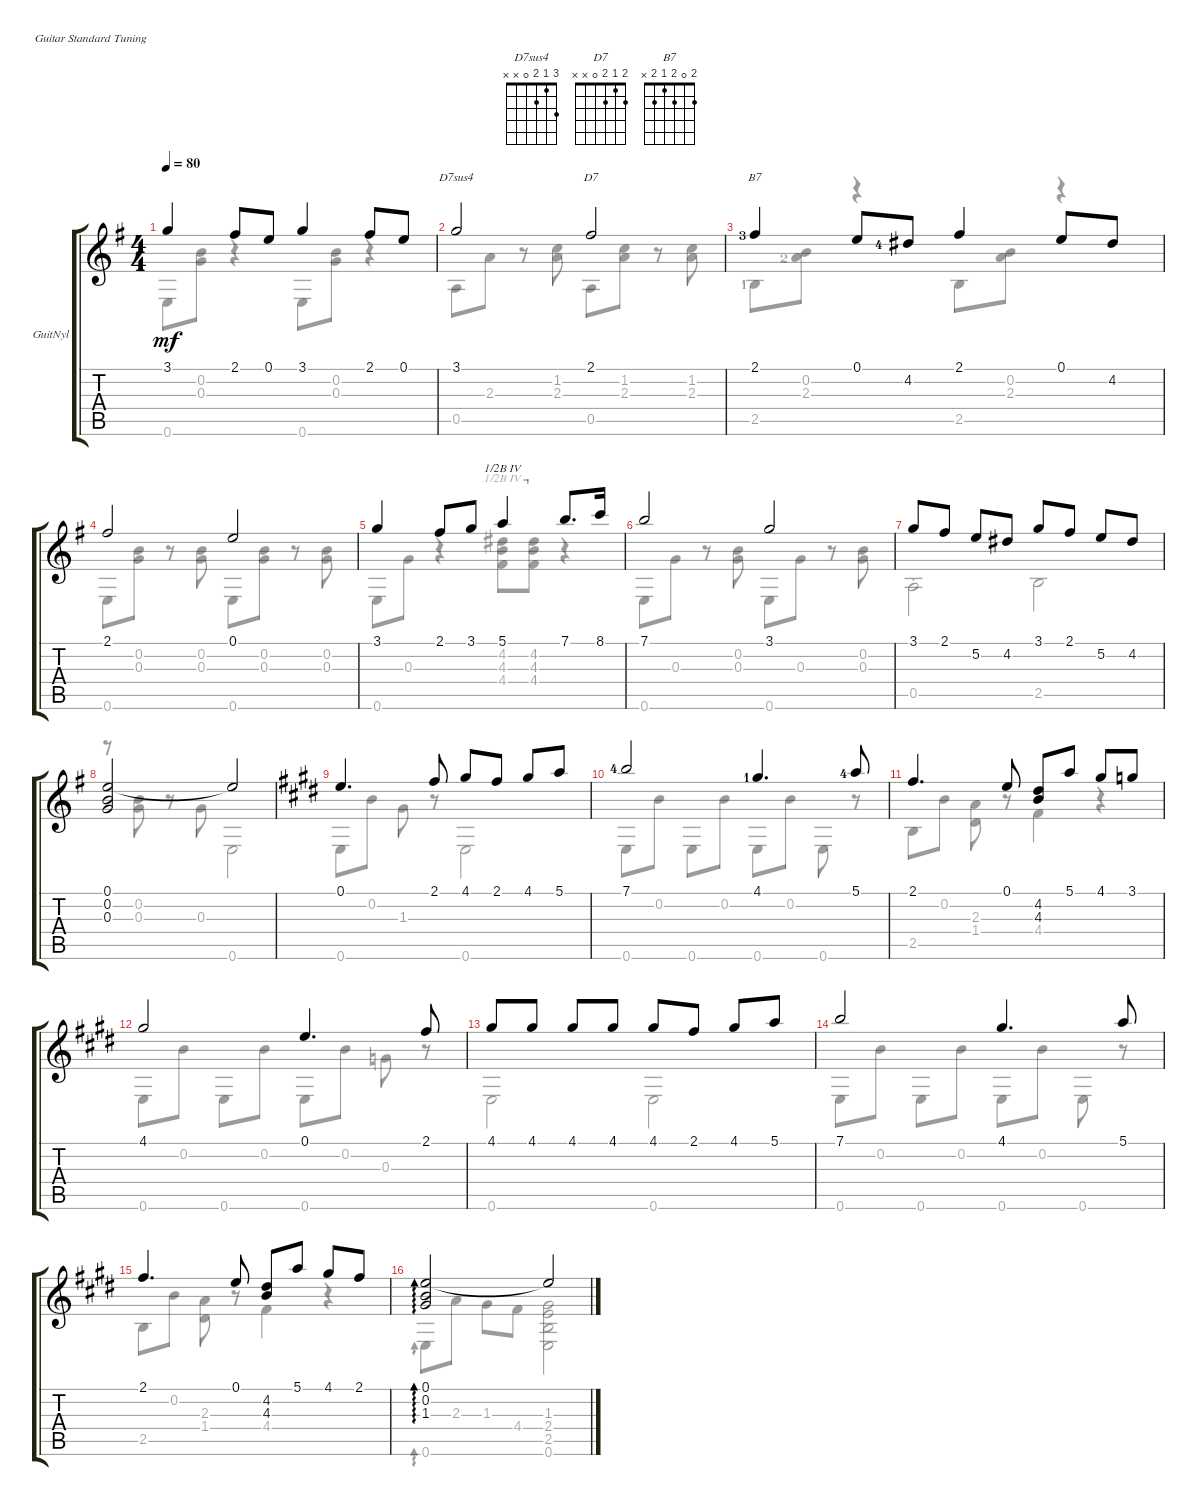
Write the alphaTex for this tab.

\bracketExtendMode groupsimilarinstruments
\firstSystemTrackNameOrientation horizontal
\otherSystemsTrackNameOrientation horizontal
\track ("Nylon Guitar" "GuitNyl") {instrument acousticguitarnylon}
\staff {score tabs}
\tuning (E4 B3 G3 D3 A2 E2)
\chord ("D7sus4" 3 1 2 0 x x) {showfingering false}
\chord ("D7" 2 1 2 0 x x) {showfingering false}
\chord ("B7" 2 0 2 1 2 x) {showfingering false}
\voice
\ts (4 4)
\tempo 80
\clef g2
\ks g
3.1.4{dy mf instrument acousticguitarnylon} 2.1.8 0.1.8 3.1.4 2.1.8 0.1.8 |
3.1.2{ch "D7sus4"} 2.1.2{ch "D7"} |
2.1{lf 4}.4{ch "B7"} 0.1.8 4.2{lf 5}.8 2.1.4 0.1.8 4.2.8 |
2.1.2 0.1.2 |
3.1.4 2.1.8 3.1.8 5.1.4{barre (4 half)} 7.1.8{d} 8.1.16 |
7.1.2 3.1.2 |
3.1.8 2.1.8 5.2.8 4.2.8 3.1.8 2.1.8 5.2.8 4.2.8 |
(0.3 0.2 0.1).2 0.1{t}.2 |
\ks e
0.1.4{d} 2.1.8 4.1.8 2.1.8 4.1.8 5.1.8 |
7.1{lf 5}.2 4.1{lf 2}.4{d} 5.1{lf 5}.8 |
2.1.4{d} 0.1.8 (4.3 4.2).8 5.1.8 4.1.8 3.1.8 |
4.1.2 0.1.4{d} 2.1.8 |
4.1.8 4.1.8 4.1.8 4.1.8 4.1.8 2.1.8 4.1.8 5.1.8 |
7.1.2 4.1.4{d} 5.1.8 |
2.1.4{d} 0.1.8 (4.3 4.2).8 5.1.8 4.1.8 2.1.8 |
(1.3 0.2 0.1).2{ad 0} 0.1{t}.2
\voice
\clef g2
\ottava regular
\simile none
\ks g
0.6.8{dy mf} (0.3 0.2).8 r.4 0.6.8 (0.3 0.2).8 r.4 |
0.5.8 2.3.8 r.8 (2.3 1.2).8 0.5.8 (2.3 1.2).8 r.8 (2.3 1.2).8 |
2.5{lf 2}.8 (2.3{lf 3} 0.2).8 r.4 2.5.8 (2.3 0.2).8 r.4 |
0.6.8 (0.3 0.2).8 r.8 (0.3 0.2).8 0.6.8 (0.3 0.2).8 r.8 (0.3 0.2).8 |
0.6.8 0.3.8 r.4 (4.4 4.3 4.2).8{barre (4 half)} (4.4 4.3 4.2).8{barre (4 half)} r.4 |
0.6.8 0.3.8 r.8 (0.3 0.2).8 0.6.8 0.3.8 r.8 (0.3 0.2).8 |
0.5{st}.2 2.5.2 |
r.8 (0.3 0.2).8 r.8 0.3.8 0.6.2 |
\ks e
0.6.8 0.2.8 1.3.8 r.8 0.6.2 |
0.6.8 0.2.8 0.6.8 0.2.8 0.6.8 0.2.8 0.6.8 r.8 |
2.5.8 0.2.8 (1.4 2.3).8 r.8 4.4.4 r.4 |
0.6.8 0.2.8 0.6.8 0.2.8 0.6.8 0.2.8 0.3.8 r.8 |
0.6.2 0.6.2 |
0.6.8 0.2.8 0.6.8 0.2.8 0.6.8 0.2.8 0.6.8 r.8 |
2.5.8 0.2.8 (1.4 2.3).8 r.8 4.4.4 r.4 |
0.6.8{ad 0} 2.3.8 1.3.8 4.4.8 (0.6 2.5 2.4 1.3).2
